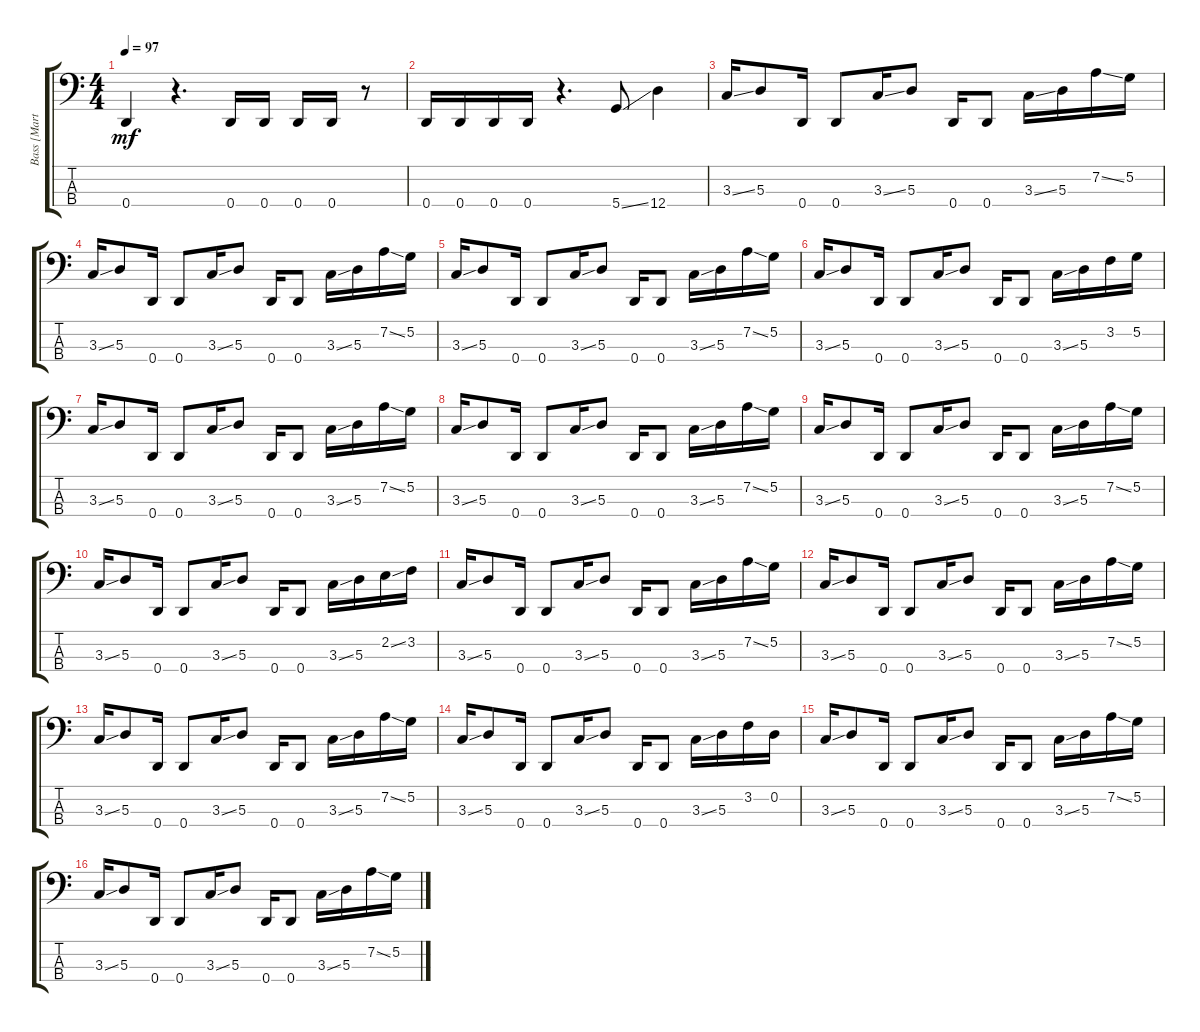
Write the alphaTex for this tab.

\track ("Bass [Martin Mendez]" "Bass [Mart") {instrument electricbassfinger}
\staff {score tabs}
\tuning (G2 D2 A1 D1) {hide}
\ts (4 4)
\tempo 97
\clef f4
\ks c
0.4.4{dy mf} r.4{d} 0.4.16 0.4.16 0.4.16 0.4.16 r.8 |
0.4.16 0.4.16 0.4.16 0.4.16 r.4{d} 5.4{ss}.8 12.4.4 |
3.3{ss}.16 5.3.8 0.4.16 0.4.8 3.3{ss}.16 5.3.8 0.4.16 0.4.8 3.3{ss}.16 5.3.16 7.2{ss}.16 5.2.16 |
3.3{ss}.16 5.3.8 0.4.16 0.4.8 3.3{ss}.16 5.3.8 0.4.16 0.4.8 3.3{ss}.16 5.3.16 7.2{ss}.16 5.2.16 |
3.3{ss}.16 5.3.8 0.4.16 0.4.8 3.3{ss}.16 5.3.8 0.4.16 0.4.8 3.3{ss}.16 5.3.16 7.2{ss}.16 5.2.16 |
3.3{ss}.16 5.3.8 0.4.16 0.4.8 3.3{ss}.16 5.3.8 0.4.16 0.4.8 3.3{ss}.16 5.3.16 3.2.16 5.2.16 |
3.3{ss}.16 5.3.8 0.4.16 0.4.8 3.3{ss}.16 5.3.8 0.4.16 0.4.8 3.3{ss}.16 5.3.16 7.2{ss}.16 5.2.16 |
3.3{ss}.16 5.3.8 0.4.16 0.4.8 3.3{ss}.16 5.3.8 0.4.16 0.4.8 3.3{ss}.16 5.3.16 7.2{ss}.16 5.2.16 |
3.3{ss}.16 5.3.8 0.4.16 0.4.8 3.3{ss}.16 5.3.8 0.4.16 0.4.8 3.3{ss}.16 5.3.16 7.2{ss}.16 5.2.16 |
3.3{ss}.16 5.3.8 0.4.16 0.4.8 3.3{ss}.16 5.3.8 0.4.16 0.4.8 3.3{ss}.16 5.3.16 2.2{ss}.16 3.2.16 |
3.3{ss}.16 5.3.8 0.4.16 0.4.8 3.3{ss}.16 5.3.8 0.4.16 0.4.8 3.3{ss}.16 5.3.16 7.2{ss}.16 5.2.16 |
3.3{ss}.16 5.3.8 0.4.16 0.4.8 3.3{ss}.16 5.3.8 0.4.16 0.4.8 3.3{ss}.16 5.3.16 7.2{ss}.16 5.2.16 |
3.3{ss}.16 5.3.8 0.4.16 0.4.8 3.3{ss}.16 5.3.8 0.4.16 0.4.8 3.3{ss}.16 5.3.16 7.2{ss}.16 5.2.16 |
3.3{ss}.16 5.3.8 0.4.16 0.4.8 3.3{ss}.16 5.3.8 0.4.16 0.4.8 3.3{ss}.16 5.3.16 3.2.16 0.2.16 |
3.3{ss}.16 5.3.8 0.4.16 0.4.8 3.3{ss}.16 5.3.8 0.4.16 0.4.8 3.3{ss}.16 5.3.16 7.2{ss}.16 5.2.16 |
3.3{ss}.16 5.3.8 0.4.16 0.4.8 3.3{ss}.16 5.3.8 0.4.16 0.4.8 3.3{ss}.16 5.3.16 7.2{ss}.16 5.2.16
